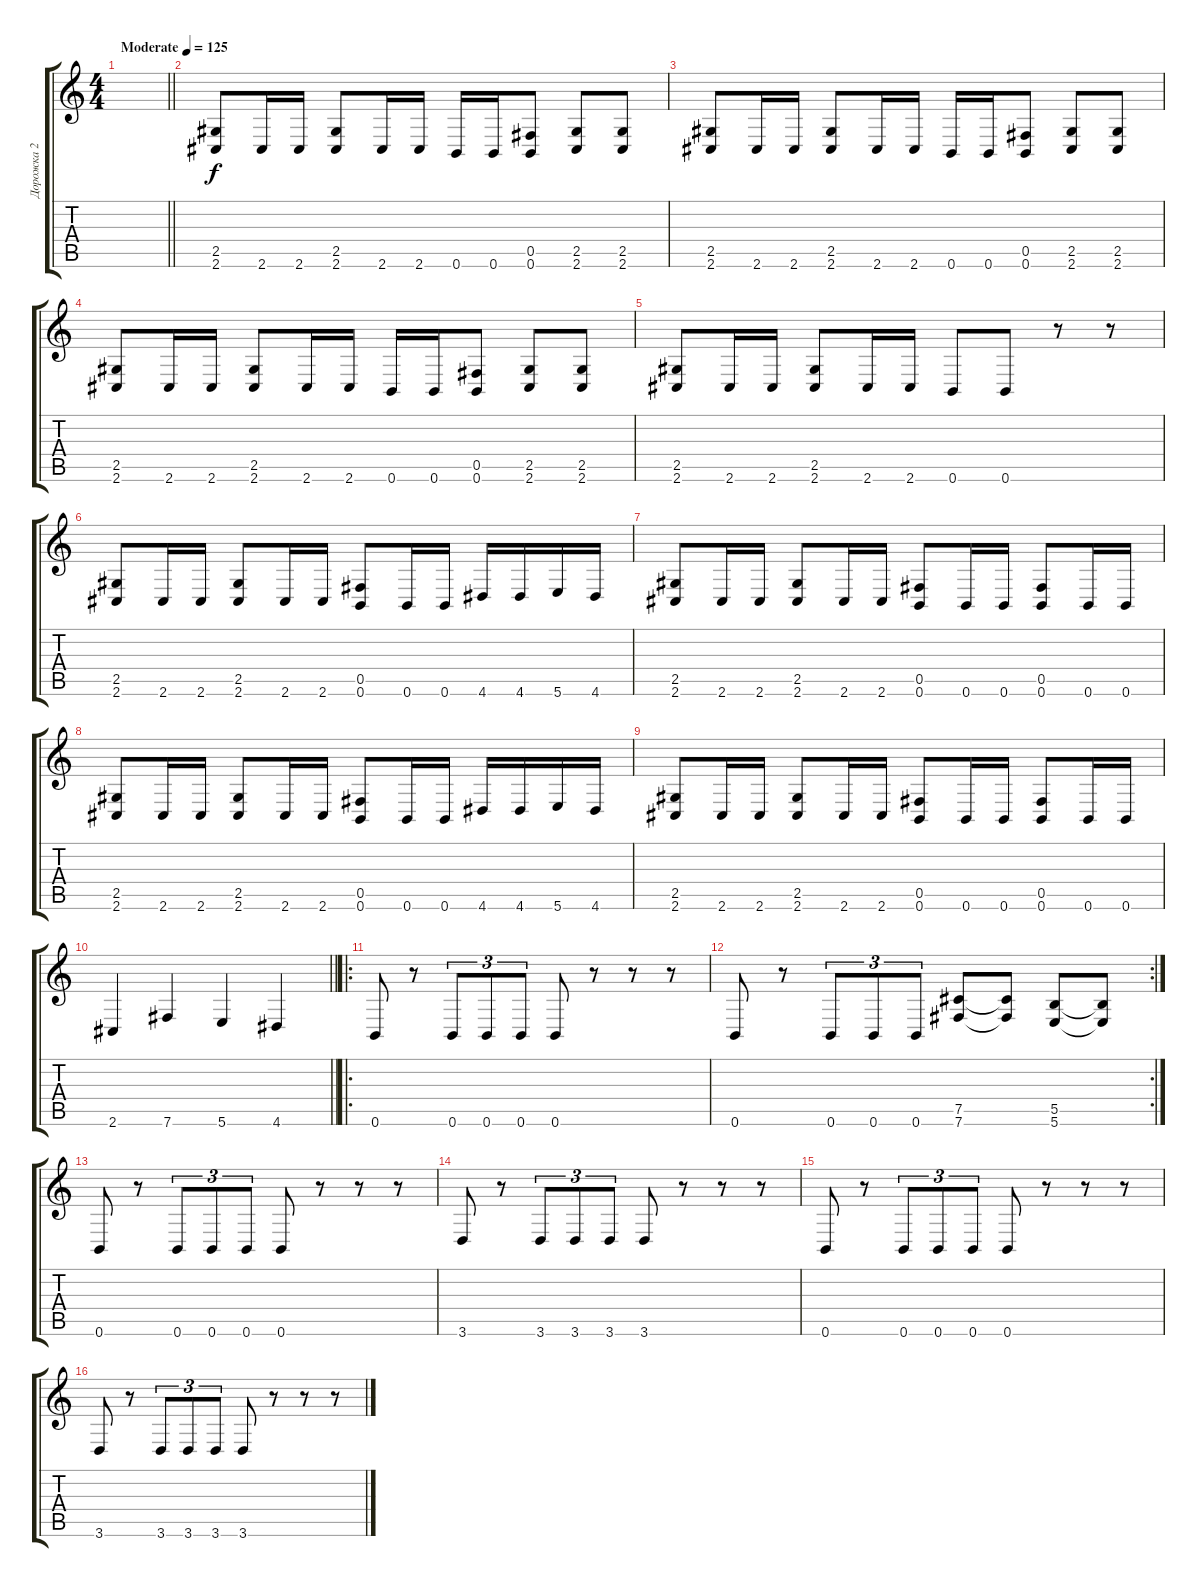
\track ("Дорожка 2" "Дорожка 2") {instrument distortionguitar}
\staff {score tabs}
\tuning (Db4 Ab3 E3 B2 Gb2 B1) {hide}
\ts (4 4)
\tempo (125 "Moderate")
\clef g2
\barLineRight lightlight
\ks c
|
\section ("" " ")
(2.5 2.6).8 2.6.16 2.6.16 (2.5 2.6).8 2.6.16 2.6.16 0.6.16 0.6.16 (0.5 0.6).8 (2.5 2.6).8 (2.5 2.6).8 |
(2.5 2.6).8 2.6.16 2.6.16 (2.5 2.6).8 2.6.16 2.6.16 0.6.16 0.6.16 (0.5 0.6).8 (2.5 2.6).8 (2.5 2.6).8 |
(2.5 2.6).8 2.6.16 2.6.16 (2.5 2.6).8 2.6.16 2.6.16 0.6.16 0.6.16 (0.5 0.6).8 (2.5 2.6).8 (2.5 2.6).8 |
(2.5 2.6).8 2.6.16 2.6.16 (2.5 2.6).8 2.6.16 2.6.16 0.6.8 0.6.8 r.8 r.8 |
(2.5 2.6).8 2.6.16 2.6.16 (2.5 2.6).8 2.6.16 2.6.16 (0.5 0.6).8 0.6.16 0.6.16 4.6.16 4.6.16 5.6.16 4.6.16 |
(2.5 2.6).8 2.6.16 2.6.16 (2.5 2.6).8 2.6.16 2.6.16 (0.5 0.6).8 0.6.16 0.6.16 (0.5 0.6).8 0.6.16 0.6.16 |
(2.5 2.6).8 2.6.16 2.6.16 (2.5 2.6).8 2.6.16 2.6.16 (0.5 0.6).8 0.6.16 0.6.16 4.6.16 4.6.16 5.6.16 4.6.16 |
(2.5 2.6).8 2.6.16 2.6.16 (2.5 2.6).8 2.6.16 2.6.16 (0.5 0.6).8 0.6.16 0.6.16 (0.5 0.6).8 0.6.16 0.6.16 |
\barLineRight lightlight
2.6.4 7.6.4 5.6.4 4.6.4 |
\ro
\section ("" " ")
0.6.8 r.8 0.6.8{tu (3 2)} 0.6.8{tu (3 2)} 0.6.8{tu (3 2)} 0.6.8 r.8 r.8 r.8 |
\rc 2
0.6.8 r.8 0.6.8{tu (3 2)} 0.6.8{tu (3 2)} 0.6.8{tu (3 2)} (7.5 7.6).8 (7.5{t} 7.6{t}).8 (5.5 5.6).8 (5.5{t} 5.6{t}).8 |
0.6.8 r.8 0.6.8{tu (3 2)} 0.6.8{tu (3 2)} 0.6.8{tu (3 2)} 0.6.8 r.8 r.8 r.8 |
3.6.8 r.8 3.6.8{tu (3 2)} 3.6.8{tu (3 2)} 3.6.8{tu (3 2)} 3.6.8 r.8 r.8 r.8 |
0.6.8 r.8 0.6.8{tu (3 2)} 0.6.8{tu (3 2)} 0.6.8{tu (3 2)} 0.6.8 r.8 r.8 r.8 |
3.6.8 r.8 3.6.8{tu (3 2)} 3.6.8{tu (3 2)} 3.6.8{tu (3 2)} 3.6.8 r.8 r.8 r.8
